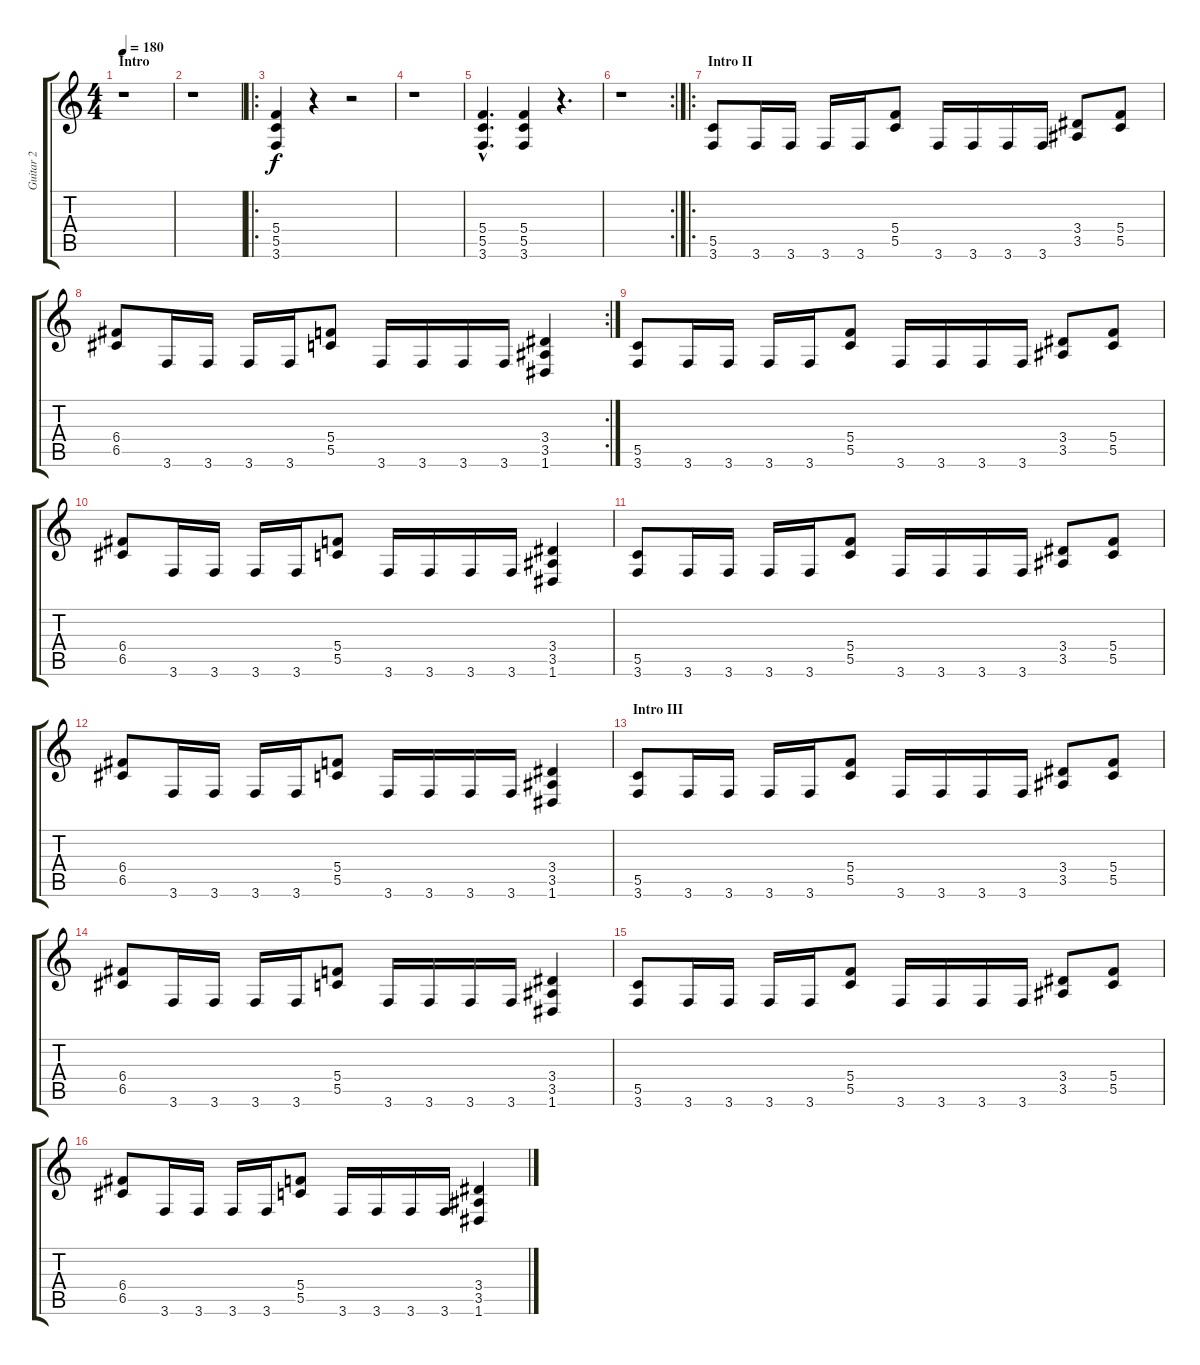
\track ("Guitar 2" "Guitar 2") {instrument overdrivenguitar}
\staff {score tabs}
\tuning (D4 A3 F3 C3 G2 D2) {hide}
\ts (4 4)
\section ("" "Intro")
\tempo 180
\clef g2
\ks c
r.1{dy f instrument overdrivenguitar} |
r.1 |
\ro
(5.4 5.5 3.6).4 r.4 r.2 |
r.1 |
(5.4{hac} 5.5{hac} 3.6{hac}).4{d} (5.4 5.5 3.6).4 r.4{d} |
\rc 2
r.1 |
\ro
\section ("" "Intro II")
(5.5 3.6).8 3.6.16 3.6.16 3.6.16 3.6.16 (5.4 5.5).8 3.6.16 3.6.16 3.6.16 3.6.16 (3.4 3.5).8 (5.4 5.5).8 |
\rc 2
(6.4 6.5).8 3.6.16 3.6.16 3.6.16 3.6.16 (5.4 5.5).8 3.6.16 3.6.16 3.6.16 3.6.16 (3.4 3.5 1.6).4 |
(5.5 3.6).8 3.6.16 3.6.16 3.6.16 3.6.16 (5.4 5.5).8 3.6.16 3.6.16 3.6.16 3.6.16 (3.4 3.5).8 (5.4 5.5).8 |
(6.4 6.5).8 3.6.16 3.6.16 3.6.16 3.6.16 (5.4 5.5).8 3.6.16 3.6.16 3.6.16 3.6.16 (3.4 3.5 1.6).4 |
(5.5 3.6).8 3.6.16 3.6.16 3.6.16 3.6.16 (5.4 5.5).8 3.6.16 3.6.16 3.6.16 3.6.16 (3.4 3.5).8 (5.4 5.5).8 |
(6.4 6.5).8 3.6.16 3.6.16 3.6.16 3.6.16 (5.4 5.5).8 3.6.16 3.6.16 3.6.16 3.6.16 (3.4 3.5 1.6).4 |
\section ("" "Intro III")
(5.5 3.6).8 3.6.16 3.6.16 3.6.16 3.6.16 (5.4 5.5).8 3.6.16 3.6.16 3.6.16 3.6.16 (3.4 3.5).8 (5.4 5.5).8 |
(6.4 6.5).8 3.6.16 3.6.16 3.6.16 3.6.16 (5.4 5.5).8 3.6.16 3.6.16 3.6.16 3.6.16 (3.4 3.5 1.6).4 |
(5.5 3.6).8 3.6.16 3.6.16 3.6.16 3.6.16 (5.4 5.5).8 3.6.16 3.6.16 3.6.16 3.6.16 (3.4 3.5).8 (5.4 5.5).8 |
(6.4 6.5).8 3.6.16 3.6.16 3.6.16 3.6.16 (5.4 5.5).8 3.6.16 3.6.16 3.6.16 3.6.16 (3.4 3.5 1.6).4
